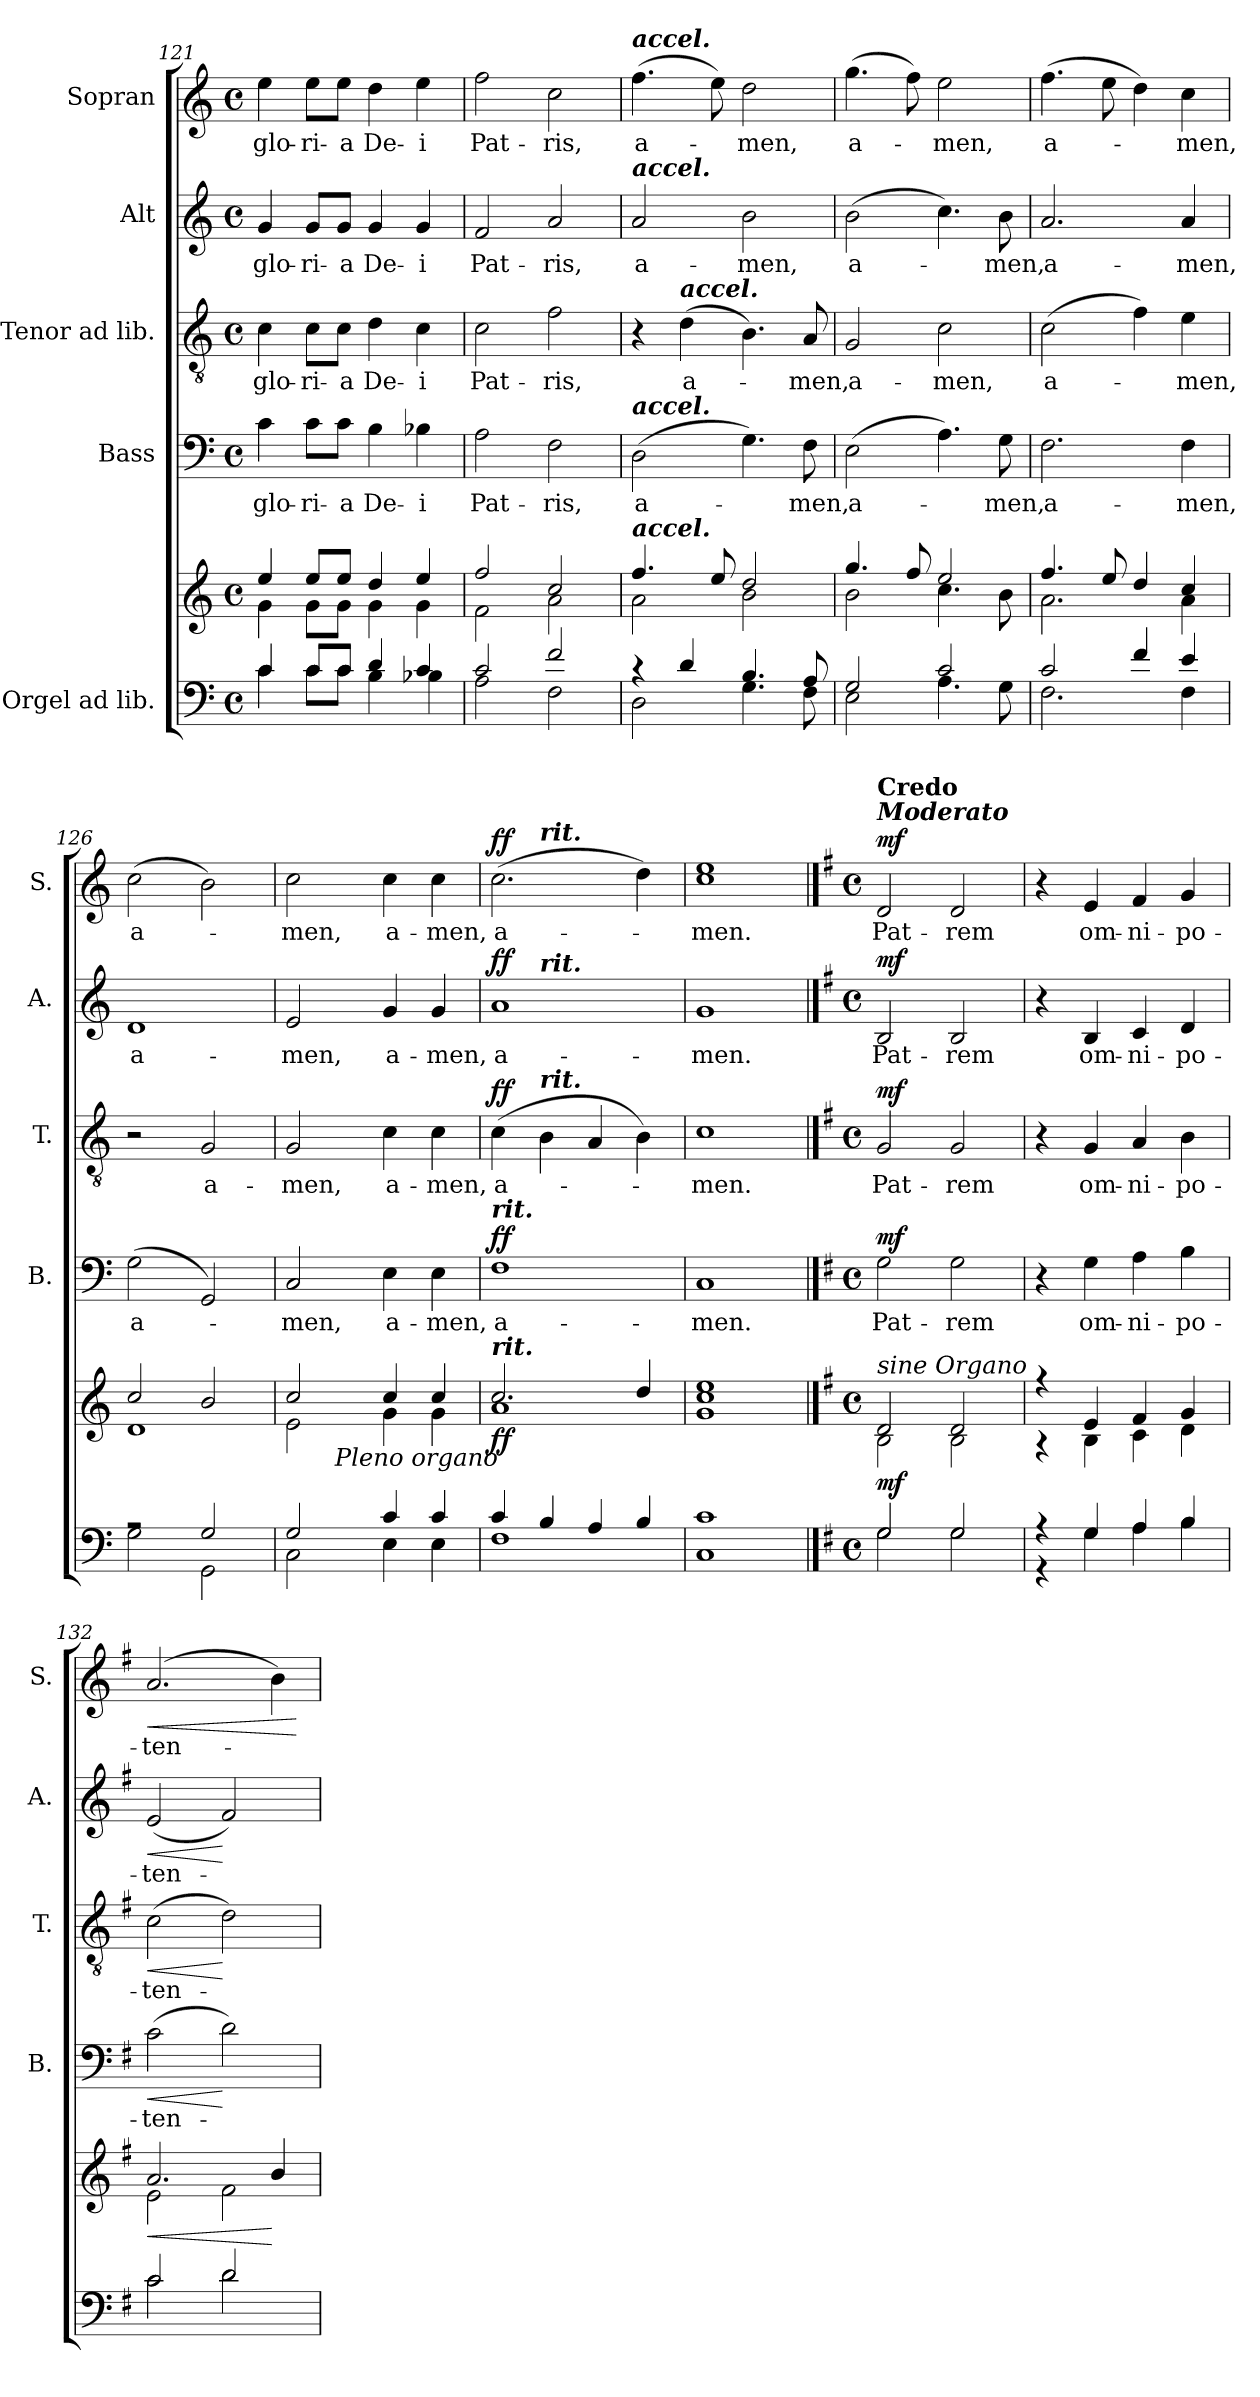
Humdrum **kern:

**kern	**kern	**dynam	**kern	**text	**dynam	**kern	**text	**dynam	**kern	**text	**dynam	**kern	**text	**dynam
*part5	*part5	*part5	*part4	*part4	*part4	*part3	*part3	*part3	*part2	*part2	*part2	*part1	*part1	*part1
*staff6	*staff5	*staff5/6	*staff4	*staff4	*staff4	*staff3	*staff3	*staff3	*staff2	*staff2	*staff2	*staff1	*staff1	*staff1
*I"Orgel ad lib.	*	*	*I"Bass	*	*	*I"Tenor ad lib.	*	*	*I"Alt	*	*	*I"Sopran	*	*
*	*	*	*I'B.	*	*	*I'T.	*	*	*I'A.	*	*	*I'S.	*	*
*clefF4	*clefG2	*	*clefF4	*	*	*clefGv2	*	*	*clefG2	*	*	*clefG2	*	*
*k[]	*k[]	*	*k[]	*	*	*k[]	*	*	*k[]	*	*	*k[]	*	*
*C:	*C:	*	*C:	*	*	*C:	*	*	*C:	*	*	*C:	*	*
*M4/4	*M4/4	*	*M4/4	*	*	*M4/4	*	*	*M4/4	*	*	*M4/4	*	*
*met(c)	*met(c)	*	*met(c)	*	*	*met(c)	*	*	*met(c)	*	*	*met(c)	*	*
=121	=121	=121	=121	=121	=121	=121	=121	=121	=121	=121	=121	=121	=121	=121
*^	*^	*	*	*	*	*	*	*	*	*	*	*	*	*
!	!	!	!	!	!	!LO:LY:b	!	!	!LO:LY:b	!	!	!LO:LY:b	!	!	!LO:LY:b	!
4c/	4c\	4ee/	4g\	.	4c\	glo-	.	4c\	glo-	.	4g/	glo-	.	4ee\	glo-	.
!	!	!	!	!	!	!LO:LY:b	!	!	!LO:LY:b	!	!	!LO:LY:b	!	!	!LO:LY:b	!
8c/L	8c\L	8ee/L	8g\L	.	8c\L	-ri-	.	8c\L	-ri-	.	8g/L	-ri-	.	8ee\L	-ri-	.
!	!	!	!	!	!	!LO:LY:b	!	!	!LO:LY:b	!	!	!LO:LY:b	!	!	!LO:LY:b	!
8c/J	8c\J	8ee/J	8g\J	.	8c\J	-a	.	8c\J	-a	.	8g/J	-a	.	8ee\J	-a	.
!	!	!	!	!	!	!LO:LY:b	!	!	!LO:LY:b	!	!	!LO:LY:b	!	!	!LO:LY:b	!
4d/	4B\	4dd/	4g\	.	4B\	De-	.	4d\	De-	.	4g/	De-	.	4dd\	De-	.
!	!	!	!	!	!	!LO:LY:b	!	!	!LO:LY:b	!	!	!LO:LY:b	!	!	!LO:LY:b	!
4c/	4B-X\	4ee/	4g\	.	4B-X\	-i	.	4c\	-i	.	4g/	-i	.	4ee\	-i	.
=122	=122	=122	=122	=122	=122	=122	=122	=122	=122	=122	=122	=122	=122	=122	=122	=122
!	!	!	!	!	!	!LO:LY:b	!	!	!LO:LY:b	!	!	!LO:LY:b	!	!	!LO:LY:b	!
2c/	2A\	2ff/	2f\	.	2A\	Pat-	.	2c\	Pat-	.	2f/	Pat-	.	2ff\	Pat-	.
!	!	!	!	!	!	!LO:LY:b	!	!	!LO:LY:b	!	!	!LO:LY:b	!	!	!LO:LY:b	!
2f/	2F\	2cc/	2a\	.	2F\	-ris,	.	2f\	-ris,	.	2a/	-ris,	.	2cc\	-ris,	.
!!LO:PB:g=z
=123	=123	=123	=123	=123	=123	=123	=123	=123	=123	=123	=123	=123	=123	=123	=123	=123
!	!	!	!	!	!	!	!	!	!	!	!	!	!	!LO:TX:a:Bi:t=accel.	!	!
!	!	!	!	!	!	!	!	!	!	!	!LO:TX:a:Bi:t=accel.	!	!	!	!	!
!	!	!	!	!	!LO:TX:a:Bi:t=accel.	!	!	!	!	!	!	!	!	!	!	!
!	!	!LO:TX:a:Bi:t=accel.	!	!	!	!	!	!	!	!	!	!	!	!	!	!
!	!	!	!	!	!	!LO:LY:b	!	!	!	!	!	!LO:LY:b	!	!	!LO:LY:b	!
4rc	2D\	4.ff/	2a\	.	(>2D\	a-	.	4r	.	.	2a/	a-	.	(>4.ff\	a-	.
!	!	!	!	!	!	!	!	!LO:TX:a:Bi:t=accel.	!	!	!	!	!	!	!	!
!	!	!	!	!	!	!	!	!	!LO:LY:b	!	!	!	!	!	!	!
4d/	.	.	.	.	.	.	.	(>4d\	a-	.	.	.	.	.	.	.
.	.	8ee/	.	.	.	.	.	.	.	.	.	.	.	8ee\)	.	.
!	!	!	!	!	!	!	!	!	!	!	!	!LO:LY:b	!	!	!LO:LY:b	!
4.B/	4.G\	2dd/	2b\	.	4.G\)	.	.	4.B\)	.	.	2b\	-men,	.	2dd\	-men,	.
!	!	!	!	!	!	!LO:LY:b	!	!	!LO:LY:b	!	!	!	!	!	!	!
8A/	8F\	.	.	.	8F\	-men,	.	8A/	-men,	.	.	.	.	.	.	.
=124	=124	=124	=124	=124	=124	=124	=124	=124	=124	=124	=124	=124	=124	=124	=124	=124
!	!	!	!	!	!	!LO:LY:b	!	!	!LO:LY:b	!	!	!LO:LY:b	!	!	!LO:LY:b	!
2G/	2E\	4.gg/	2b\	.	(>2E\	a-	.	2G/	a-	.	(>2b\	a-	.	(>4.gg\	a-	.
.	.	8ff/	.	.	.	.	.	.	.	.	.	.	.	8ff\)	.	.
!	!	!	!	!	!	!	!	!	!LO:LY:b	!	!	!	!	!	!LO:LY:b	!
2c/	4.A\	2ee/	4.cc\	.	4.A\)	.	.	2c\	-men,	.	4.cc\)	.	.	2ee\	-men,	.
!	!	!	!	!	!	!LO:LY:b	!	!	!	!	!	!LO:LY:b	!	!	!	!
.	8G\	.	8b\	.	8G\	-men,	.	.	.	.	8b\	-men,	.	.	.	.
=125	=125	=125	=125	=125	=125	=125	=125	=125	=125	=125	=125	=125	=125	=125	=125	=125
!	!	!	!	!	!	!LO:LY:b	!	!	!LO:LY:b	!	!	!LO:LY:b	!	!	!LO:LY:b	!
2c/	2.F\	4.ff/	2.a\	.	2.F\	a-	.	(>2c\	a-	.	2.a/	a-	.	(>4.ff\	a-	.
.	.	8ee/	.	.	.	.	.	.	.	.	.	.	.	8ee\	.	.
4f/	.	4dd/	.	.	.	.	.	4f\)	.	.	.	.	.	4dd\)	.	.
!	!	!	!	!	!	!LO:LY:b	!	!	!LO:LY:b	!	!	!LO:LY:b	!	!	!LO:LY:b	!
4e/	4F\	4cc/	4a\	.	4F\	-men,	.	4e\	-men,	.	4a/	-men,	.	4cc\	-men,	.
=126	=126	=126	=126	=126	=126	=126	=126	=126	=126	=126	=126	=126	=126	=126	=126	=126
!	!	!	!	!	!	!LO:LY:b	!	!	!	!	!	!LO:LY:b	!	!	!LO:LY:b	!
2rB	2G\	2cc/	1d	.	(>2G\	a-	.	2r	.	.	1d	a-	.	(>2cc\	a-	.
!	!	!	!	!	!	!	!	!	!LO:LY:b	!	!	!	!	!	!	!
2G/	2GG\	2b/	.	.	2GG/)	.	.	2G/	a-	.	.	.	.	2b\)	.	.
=127	=127	=127	=127	=127	=127	=127	=127	=127	=127	=127	=127	=127	=127	=127	=127	=127
!	!	!	!	!	!	!LO:LY:b	!	!	!LO:LY:b	!	!	!LO:LY:b	!	!	!LO:LY:b	!
*	*	*	*^	*	*	*	*	*	*	*	*	*	*	*	*	*
2G/	2C\	2cc/	2e\	4ryy	.	2C/	-men,	.	2G/	-men,	.	2e/	-men,	.	2cc\	-men,	.
!	!	!	!	!LO:TX:b:i:t=Pleno organo	!	!	!	!	!	!	!	!	!	!	!	!	!
.	.	.	.	2.ryy	.	.	.	.	.	.	.	.	.	.	.	.	.
!	!	!	!	!	!	!	!LO:LY:b	!	!	!LO:LY:b	!	!	!LO:LY:b	!	!	!LO:LY:b	!
4c/	4E\	4cc/	4g\	.	.	4E\	a-	.	4c\	a-	.	4g/	a-	.	4cc\	a-	.
!	!	!	!	!	!	!	!LO:LY:b	!	!	!LO:LY:b	!	!	!LO:LY:b	!	!	!LO:LY:b	!
4c/	4E\	4cc/	4g\	.	.	4E\	-men,	.	4c\	-men,	.	4g/	-men,	.	4cc\	-men,	.
=128	=128	=128	=128	=128	=128	=128	=128	=128	=128	=128	=128	=128	=128	=128	=128	=128	=128
!	!	!	!	!	!	!LO:TX:a:Bi:t=rit.	!	!	!	!	!	!	!	!	!	!	!
!	!	!LO:TX:a:Bi:t=rit.	!	!	!	!	!	!	!	!	!	!	!	!	!	!	!
!	!	!	!	!	!LO:DY:b	!	!LO:LY:b	!LO:DY:a	!	!LO:LY:b	!LO:DY:a	!	!LO:LY:b	!LO:DY:a	!	!LO:LY:b	!LO:DY:a
*	*	*	*v	*v	*	*	*	*	*	*	*	*^	*	*	*^	*	*
4c/	1F	2.cc/	1a	ff	1F	a-	ff	(>4c\	a-	ff	1a	4ryy	a-	ff	(>2.cc\	4ryy	a-	ff
!	!	!	!	!	!	!	!	!	!	!	!	!	!	!	!	!LO:TX:a:Bi:t=rit.	!	!
!	!	!	!	!	!	!	!	!	!	!	!	!LO:TX:a:Bi:t=rit.	!	!	!	!	!	!
!	!	!	!	!	!	!	!	!LO:TX:a:Bi:t=rit.	!	!	!	!	!	!	!	!	!	!
4B/	.	.	.	.	.	.	.	4B\	.	.	.	2.ryy	.	.	.	2.ryy	.	.
4A/	.	.	.	.	.	.	.	4A/	.	.	.	.	.	.	.	.	.	.
4B/	.	4dd/	.	.	.	.	.	4B\)	.	.	.	.	.	.	4dd\)	.	.	.
=129	=129	=129	=129	=129	=129	=129	=129	=129	=129	=129	=129	=129	=129	=129	=129	=129	=129	=129
!	!	!	!	!	!	!LO:LY:b	!	!	!LO:LY:b	!	!	!	!LO:LY:b	!	!	!	!LO:LY:b	!
*	*	*	*	*	*	*	*	*	*	*	*v	*v	*	*	*	*	*	*
*	*	*	*	*	*	*	*	*	*	*	*	*	*	*v	*v	*	*
1c	1C	1cc 1ee	1g	.	1C	-men.	.	1c	-men.	.	1g	-men.	.	1cc 1ee	-men.	.
!!LO:LB:g=z
==130	==130	==130	==130	==130	==130	==130	==130	==130	==130	==130	==130	==130	==130	==130	==130	==130
*k[f#]	*	*k[f#]	*	*	*k[f#]	*	*	*k[f#]	*	*	*k[f#]	*	*	*k[f#]	*	*
*G:	*	*G:	*	*	*G:	*	*	*G:	*	*	*G:	*	*	*G:	*	*
*M4/4	*	*M4/4	*	*	*M4/4	*	*	*M4/4	*	*	*M4/4	*	*	*M4/4	*	*
*met(c)	*	*met(c)	*	*	*met(c)	*	*	*met(c)	*	*	*met(c)	*	*	*met(c)	*	*
!	!	!	!	!	!	!	!	!	!	!	!	!	!	!LO:TX:a:Bi:t=Moderato	!	!
!	!	!	!	!	!	!	!	!	!	!	!	!	!	!LO:TX:a:B:t=Credo	!	!
!	!	!LO:TX:a:i:t=sine Organo	!	!	!	!	!	!	!	!	!	!	!	!	!	!
!	!	!	!	!LO:DY:b	!	!LO:LY:b	!LO:DY:a	!	!LO:LY:b	!LO:DY:a	!	!LO:LY:b	!LO:DY:a	!	!LO:LY:b	!LO:DY:a
2G/	2G\	2d/	2B\	mf	2G\	Pat-	mf	2G/	Pat-	mf	2B/	Pat-	mf	2d/	Pat-	mf
!	!	!	!	!	!	!LO:LY:b	!	!	!LO:LY:b	!	!	!LO:LY:b	!	!	!LO:LY:b	!
2G/	2G\	2d/	2B\	.	2G\	-rem	.	2G/	-rem	.	2B/	-rem	.	2d/	-rem	.
=131	=131	=131	=131	=131	=131	=131	=131	=131	=131	=131	=131	=131	=131	=131	=131	=131
4r	4r	4r	4r	.	4r	.	.	4r	.	.	4r	.	.	4r	.	.
!	!	!	!	!	!	!LO:LY:b	!	!	!LO:LY:b	!	!	!LO:LY:b	!	!	!LO:LY:b	!
4G/	4G\	4e/	4B\	.	4G\	om-	.	4G/	om-	.	4B/	om-	.	4e/	om-	.
!	!	!	!	!	!	!LO:LY:b	!	!	!LO:LY:b	!	!	!LO:LY:b	!	!	!LO:LY:b	!
4A/	4A\	4f#/	4c\	.	4A\	-ni-	.	4A/	-ni-	.	4c/	-ni-	.	4f#/	-ni-	.
!	!	!	!	!	!	!LO:LY:b	!	!	!LO:LY:b	!	!	!LO:LY:b	!	!	!LO:LY:b	!
4B/	4B\	4g/	4d\	.	4B\	-po-	.	4B\	-po-	.	4d/	-po-	.	4g/	-po-	.
=132	=132	=132	=132	=132	=132	=132	=132	=132	=132	=132	=132	=132	=132	=132	=132	=132
!	!	!	!	!LO:HP:b	!	!LO:LY:b	!LO:HP:b	!	!LO:LY:b	!LO:HP:b	!	!LO:LY:b	!LO:HP:b	!	!LO:LY:b	!LO:HP:b
2c/	2c\	2.a/	2e\	<	(>2c\	-ten-	<	(>2c\	-ten-	<	(<2e/	-ten-	<	(2.a/	-ten-	<
2d/	2d\	.	2f#\	.	2d\)	.	[	2d\)	.	[	2f#/)	.	[	.	.	.
.	.	4b/	.	[	.	.	.	.	.	.	.	.	.	4b\)	.	.
*v	*v	*	*	*	*	*	*	*	*	*	*	*	*	*	*	*
*	*v	*v	*	*	*	*	*	*	*	*	*	*	*	*	*
.	.	.	.	.	.	.	.	.	.	.	.	.	.	[
=	=	=	=	=	=	=	=	=	=	=	=	=	=	=
*-	*-	*-	*-	*-	*-	*-	*-	*-	*-	*-	*-	*-	*-	*-
